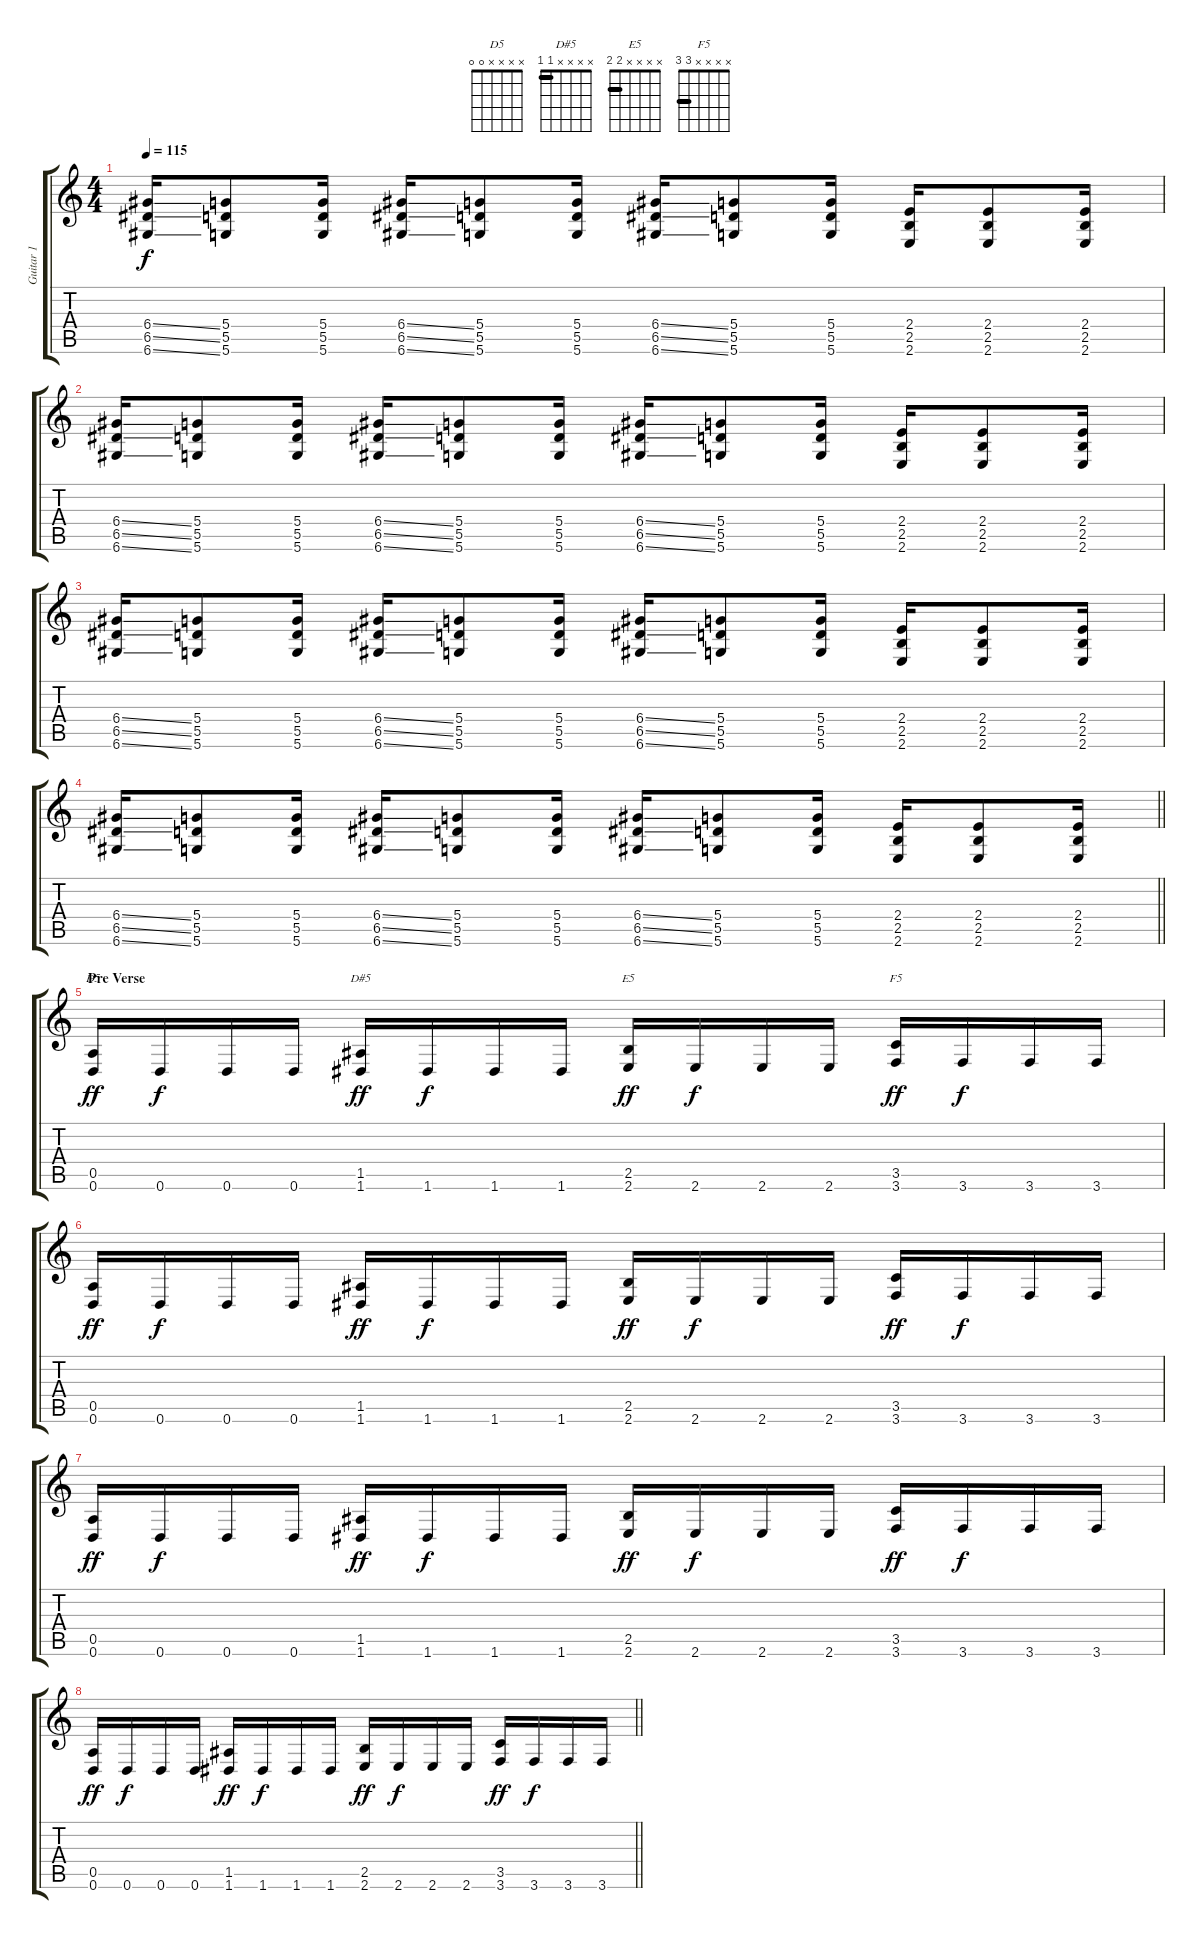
\track ("Guitar 1" "Guitar 1") {instrument distortionguitar}
\staff {score tabs}
\tuning (E4 B3 G3 D3 A2 D2) {hide}
\chord ("D5" x x x x 0 0)
\chord ("D#5" x x x x 1 1) {barre 1}
\chord ("E5" x x x x 2 2) {barre 2}
\chord ("F5" x x x x 3 3) {barre 3}
\ts (4 4)
\section ("" "")
\tempo 115
\clef g2
\ks c
(6.4{ss} 6.5{ss} 6.6{ss}).16{dy f} (5.4 5.5 5.6).8 (5.4 5.5 5.6).16 (6.4{ss} 6.5{ss} 6.6{ss}).16 (5.4 5.5 5.6).8 (5.4 5.5 5.6).16 (6.4{ss} 6.5{ss} 6.6{ss}).16 (5.4 5.5 5.6).8 (5.4 5.5 5.6).16 (2.4 2.5 2.6).16 (2.4 2.5 2.6).8 (2.4 2.5 2.6).16 |
(6.4{ss} 6.5{ss} 6.6{ss}).16 (5.4 5.5 5.6).8 (5.4 5.5 5.6).16 (6.4{ss} 6.5{ss} 6.6{ss}).16 (5.4 5.5 5.6).8 (5.4 5.5 5.6).16 (6.4{ss} 6.5{ss} 6.6{ss}).16 (5.4 5.5 5.6).8 (5.4 5.5 5.6).16 (2.4 2.5 2.6).16 (2.4 2.5 2.6).8 (2.4 2.5 2.6).16 |
(6.4{ss} 6.5{ss} 6.6{ss}).16 (5.4 5.5 5.6).8 (5.4 5.5 5.6).16 (6.4{ss} 6.5{ss} 6.6{ss}).16 (5.4 5.5 5.6).8 (5.4 5.5 5.6).16 (6.4{ss} 6.5{ss} 6.6{ss}).16 (5.4 5.5 5.6).8 (5.4 5.5 5.6).16 (2.4 2.5 2.6).16 (2.4 2.5 2.6).8 (2.4 2.5 2.6).16 |
\barLineRight lightlight
(6.4{ss} 6.5{ss} 6.6{ss}).16 (5.4 5.5 5.6).8 (5.4 5.5 5.6).16 (6.4{ss} 6.5{ss} 6.6{ss}).16 (5.4 5.5 5.6).8 (5.4 5.5 5.6).16 (6.4{ss} 6.5{ss} 6.6{ss}).16 (5.4 5.5 5.6).8 (5.4 5.5 5.6).16 (2.4 2.5 2.6).16 (2.4 2.5 2.6).8 (2.4 2.5 2.6).16 |
\section ("" "Pre Verse")
(0.5 0.6).16{ch "D5" dy ff} 0.6.16{dy f} 0.6.16 0.6.16 (1.5 1.6).16{ch "D#5" dy ff} 1.6.16{dy f} 1.6.16 1.6.16 (2.5 2.6).16{ch "E5" dy ff} 2.6.16{dy f} 2.6.16 2.6.16 (3.5 3.6).16{ch "F5" dy ff} 3.6.16{dy f} 3.6.16 3.6.16 |
(0.5 0.6).16{dy ff} 0.6.16{dy f} 0.6.16 0.6.16 (1.5 1.6).16{dy ff} 1.6.16{dy f} 1.6.16 1.6.16 (2.5 2.6).16{dy ff} 2.6.16{dy f} 2.6.16 2.6.16 (3.5 3.6).16{dy ff} 3.6.16{dy f} 3.6.16 3.6.16 |
(0.5 0.6).16{dy ff} 0.6.16{dy f} 0.6.16 0.6.16 (1.5 1.6).16{dy ff} 1.6.16{dy f} 1.6.16 1.6.16 (2.5 2.6).16{dy ff} 2.6.16{dy f} 2.6.16 2.6.16 (3.5 3.6).16{dy ff} 3.6.16{dy f} 3.6.16 3.6.16 |
\barLineRight lightlight
(0.5 0.6).16{dy ff} 0.6.16{dy f} 0.6.16 0.6.16 (1.5 1.6).16{dy ff} 1.6.16{dy f} 1.6.16 1.6.16 (2.5 2.6).16{dy ff} 2.6.16{dy f} 2.6.16 2.6.16 (3.5 3.6).16{dy ff} 3.6.16{dy f} 3.6.16 3.6.16
